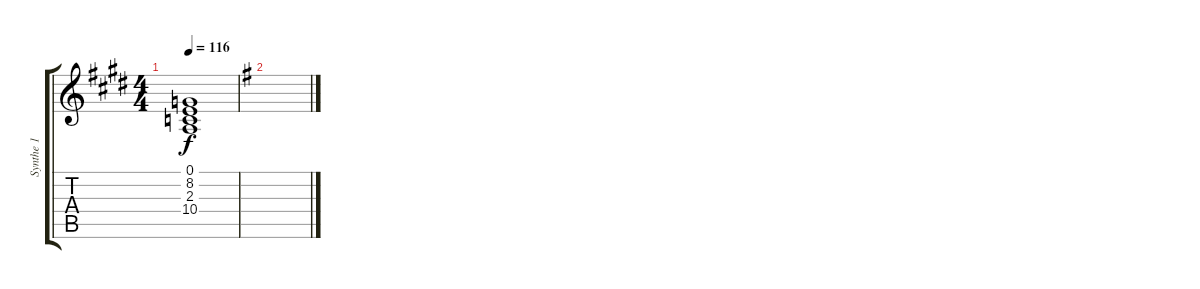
\track ("Synthe 1" "Synthe 1") {instrument synthstrings1}
\staff {score tabs}
\tuning (E4 B3 G3 D3 A2 E2) {hide}
\ts (4 4)
\tempo 116
\clef g2
\ks e
(0.1{t} 8.2{t} 2.3 10.4).1{dy f} |
\ks g
